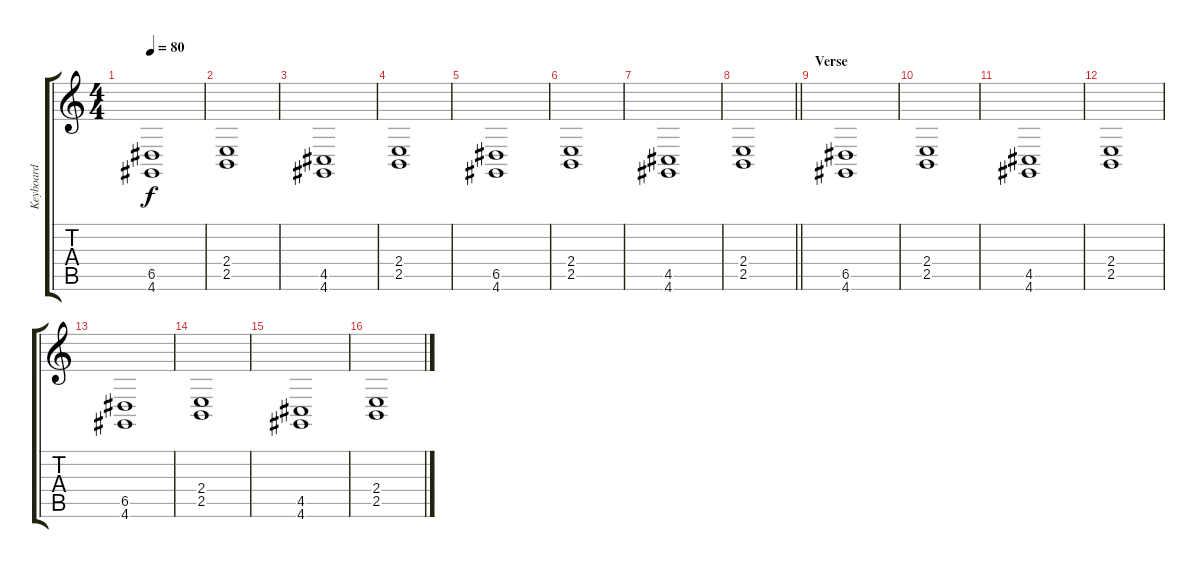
\track ("Keyboard" "Keyboard") {instrument fx6goblins}
\staff {score tabs}
\tuning (E4 B3 G3 D3 A2 E2) {hide}
\ts (4 4)
\tempo 80
\clef g2
\ks c
(6.5 4.6).1{dy f} |
(2.4 2.5).1 |
(4.5 4.6).1 |
(2.4 2.5).1 |
(6.5 4.6).1 |
(2.4 2.5).1 |
(4.5 4.6).1 |
\barLineRight lightlight
(2.4 2.5).1 |
\section ("" "Verse")
(6.5 4.6).1 |
(2.4 2.5).1 |
(4.5 4.6).1 |
(2.4 2.5).1 |
(6.5 4.6).1 |
(2.4 2.5).1 |
(4.5 4.6).1 |
(2.4 2.5).1
